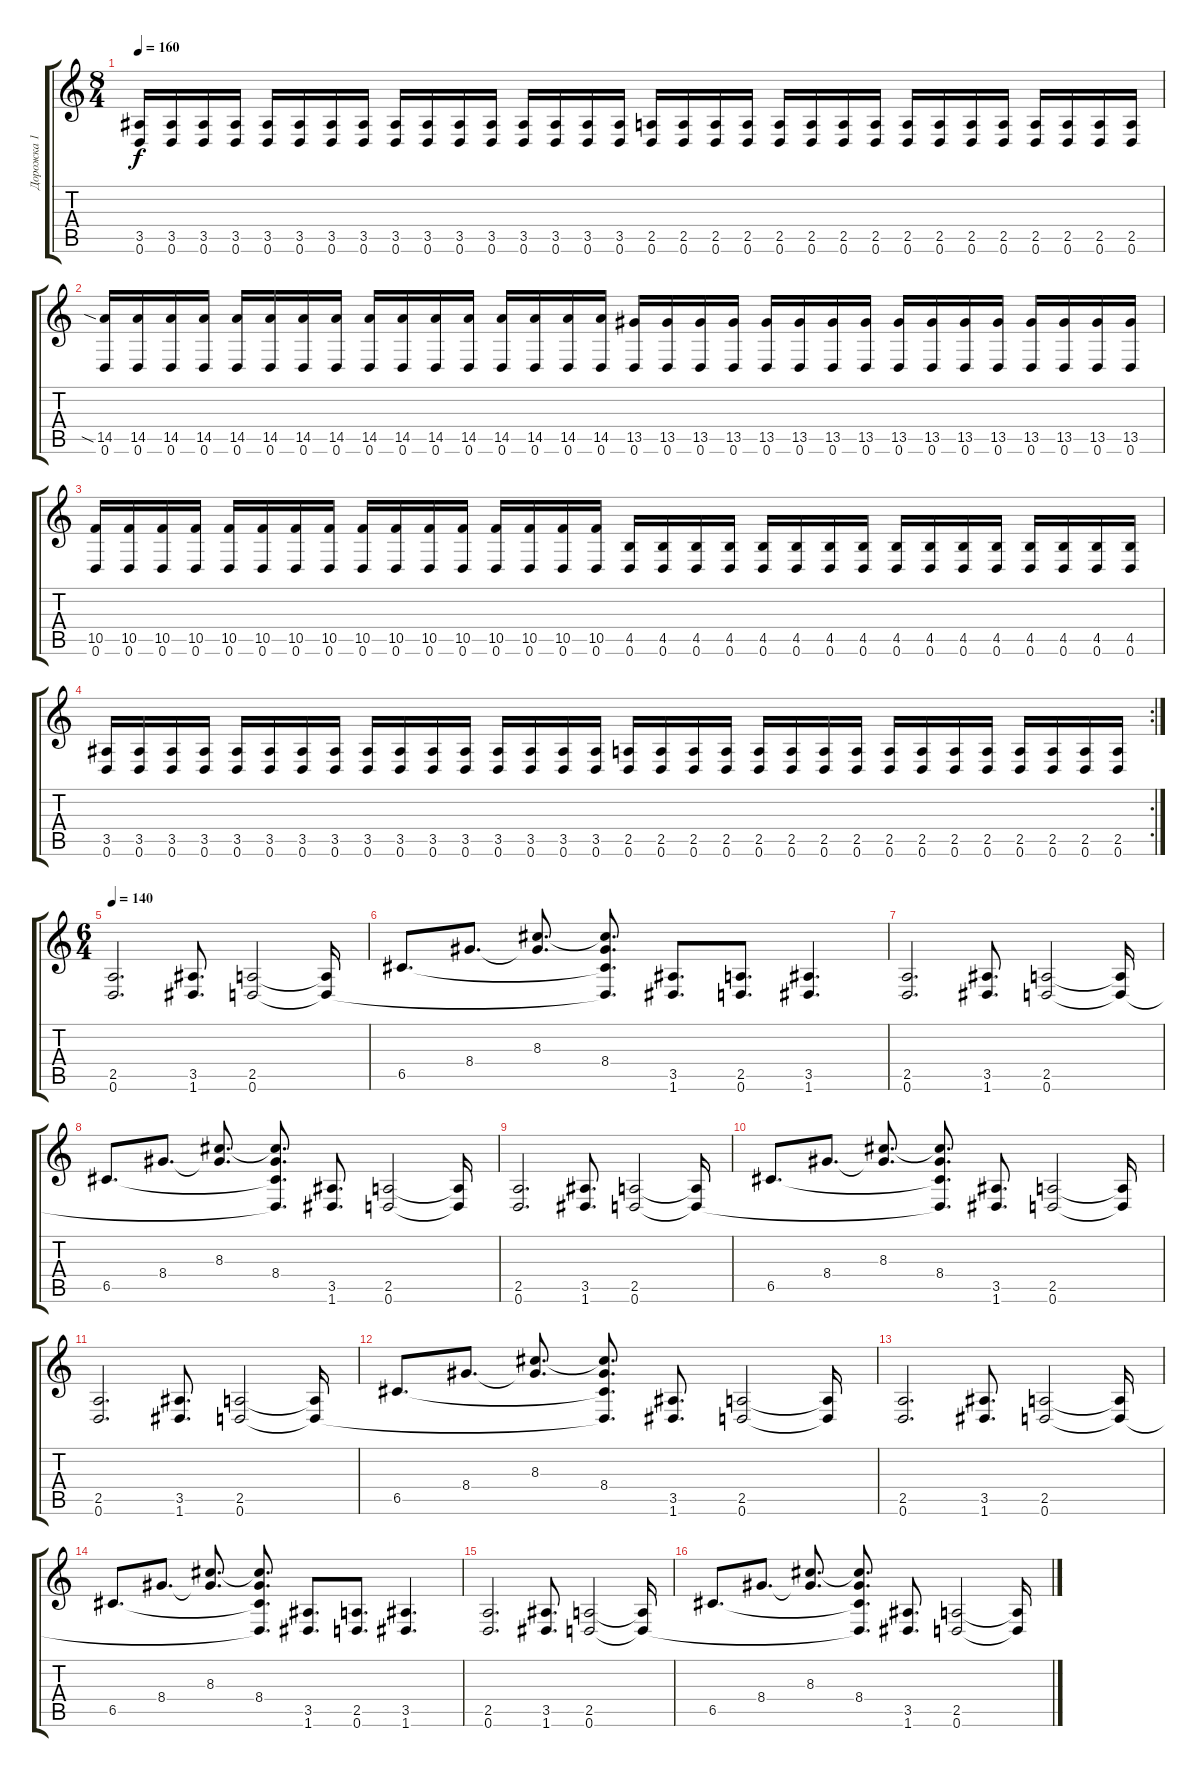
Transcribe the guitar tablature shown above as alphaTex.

\track ("Дорожка 1" "Дорожка 1") {instrument distortionguitar}
\staff {score tabs}
\tuning (D4 A3 F3 C3 G2 D2) {hide}
\ts (8 4)
\tempo 160
\clef g2
\ks c
(3.5 0.6).16{dy f} (3.5 0.6).16 (3.5 0.6).16 (3.5 0.6).16 (3.5 0.6).16 (3.5 0.6).16 (3.5 0.6).16 (3.5 0.6).16 (3.5 0.6).16 (3.5 0.6).16 (3.5 0.6).16 (3.5 0.6).16 (3.5 0.6).16 (3.5 0.6).16 (3.5 0.6).16 (3.5 0.6).16 (2.5 0.6).16 (2.5 0.6).16 (2.5 0.6).16 (2.5 0.6).16 (2.5 0.6).16 (2.5 0.6).16 (2.5 0.6).16 (2.5 0.6).16 (2.5 0.6).16 (2.5 0.6).16 (2.5 0.6).16 (2.5 0.6).16 (2.5 0.6).16 (2.5 0.6).16 (2.5 0.6).16 (2.5 0.6).16 |
(14.5{sia} 0.6).16 (14.5 0.6).16 (14.5 0.6).16 (14.5 0.6).16 (14.5 0.6).16 (14.5 0.6).16 (14.5 0.6).16 (14.5 0.6).16 (14.5 0.6).16 (14.5 0.6).16 (14.5 0.6).16 (14.5 0.6).16 (14.5 0.6).16 (14.5 0.6).16 (14.5 0.6).16 (14.5 0.6).16 (13.5 0.6).16 (13.5 0.6).16 (13.5 0.6).16 (13.5 0.6).16 (13.5 0.6).16 (13.5 0.6).16 (13.5 0.6).16 (13.5 0.6).16 (13.5 0.6).16 (13.5 0.6).16 (13.5 0.6).16 (13.5 0.6).16 (13.5 0.6).16 (13.5 0.6).16 (13.5 0.6).16 (13.5 0.6).16 |
(10.5 0.6).16 (10.5 0.6).16 (10.5 0.6).16 (10.5 0.6).16 (10.5 0.6).16 (10.5 0.6).16 (10.5 0.6).16 (10.5 0.6).16 (10.5 0.6).16 (10.5 0.6).16 (10.5 0.6).16 (10.5 0.6).16 (10.5 0.6).16 (10.5 0.6).16 (10.5 0.6).16 (10.5 0.6).16 (4.5 0.6).16 (4.5 0.6).16 (4.5 0.6).16 (4.5 0.6).16 (4.5 0.6).16 (4.5 0.6).16 (4.5 0.6).16 (4.5 0.6).16 (4.5 0.6).16 (4.5 0.6).16 (4.5 0.6).16 (4.5 0.6).16 (4.5 0.6).16 (4.5 0.6).16 (4.5 0.6).16 (4.5 0.6).16 |
\rc 2
(3.5 0.6).16 (3.5 0.6).16 (3.5 0.6).16 (3.5 0.6).16 (3.5 0.6).16 (3.5 0.6).16 (3.5 0.6).16 (3.5 0.6).16 (3.5 0.6).16 (3.5 0.6).16 (3.5 0.6).16 (3.5 0.6).16 (3.5 0.6).16 (3.5 0.6).16 (3.5 0.6).16 (3.5 0.6).16 (2.5 0.6).16 (2.5 0.6).16 (2.5 0.6).16 (2.5 0.6).16 (2.5 0.6).16 (2.5 0.6).16 (2.5 0.6).16 (2.5 0.6).16 (2.5 0.6).16 (2.5 0.6).16 (2.5 0.6).16 (2.5 0.6).16 (2.5 0.6).16 (2.5 0.6).16 (2.5 0.6).16 (2.5 0.6).16 |
\ts (6 4)
\tempo 140
(2.5 0.6).2{d} (3.5 1.6).8{d} (2.5 0.6).2 (2.5{t} 0.6{t}).16 |
6.5.8{d} 8.4.8{d} (8.3 8.4{t}).8{d} (8.3{t} 8.4 6.5{t} 0.6{t}).8{d} (3.5 1.6).8{d} (2.5 0.6).8{d} (3.5 1.6).4{d} |
(2.5 0.6).2{d} (3.5 1.6).8{d} (2.5 0.6).2 (2.5{t} 0.6{t}).16 |
6.5.8{d} 8.4.8{d} (8.3 8.4{t}).8{d} (8.3{t} 8.4 6.5{t} 0.6{t}).8{d} (3.5 1.6).8{d} (2.5 0.6).2 (2.5{t} 0.6{t}).16 |
(2.5 0.6).2{d} (3.5 1.6).8{d} (2.5 0.6).2 (2.5{t} 0.6{t}).16 |
6.5.8{d} 8.4.8{d} (8.3 8.4{t}).8{d} (8.3{t} 8.4 6.5{t} 0.6{t}).8{d} (3.5 1.6).8{d} (2.5 0.6).2 (2.5{t} 0.6{t}).16 |
(2.5 0.6).2{d} (3.5 1.6).8{d} (2.5 0.6).2 (2.5{t} 0.6{t}).16 |
6.5.8{d} 8.4.8{d} (8.3 8.4{t}).8{d} (8.3{t} 8.4 6.5{t} 0.6{t}).8{d} (3.5 1.6).8{d} (2.5 0.6).2 (2.5{t} 0.6{t}).16 |
(2.5 0.6).2{d} (3.5 1.6).8{d} (2.5 0.6).2 (2.5{t} 0.6{t}).16 |
6.5.8{d} 8.4.8{d} (8.3 8.4{t}).8{d} (8.3{t} 8.4 6.5{t} 0.6{t}).8{d} (3.5 1.6).8{d} (2.5 0.6).8{d} (3.5 1.6).4{d} |
(2.5 0.6).2{d} (3.5 1.6).8{d} (2.5 0.6).2 (2.5{t} 0.6{t}).16 |
6.5.8{d} 8.4.8{d} (8.3 8.4{t}).8{d} (8.3{t} 8.4 6.5{t} 0.6{t}).8{d} (3.5 1.6).8{d} (2.5 0.6).2 (2.5{t} 0.6{t}).16
